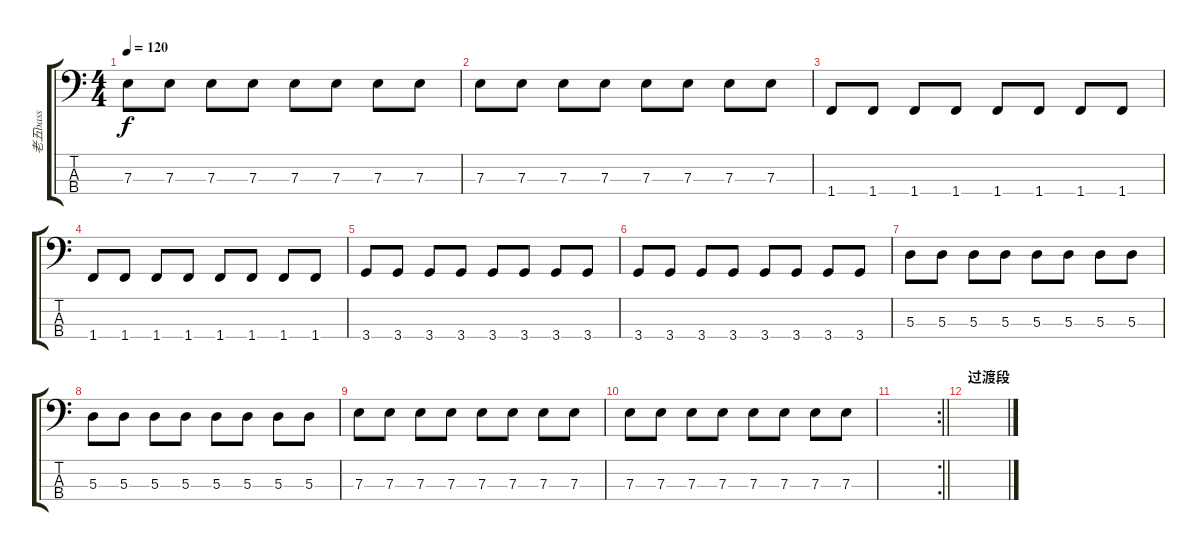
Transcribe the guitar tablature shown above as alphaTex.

\track ("老五bass" "老五bass") {instrument electricbassfinger}
\staff {score tabs}
\tuning (G2 D2 A1 E1) {hide}
\ts (4 4)
\tempo 120
\clef f4
\ks c
7.3.8{dy f} 7.3.8 7.3.8 7.3.8 7.3.8 7.3.8 7.3.8 7.3.8 |
7.3.8 7.3.8 7.3.8 7.3.8 7.3.8 7.3.8 7.3.8 7.3.8 |
1.4.8 1.4.8 1.4.8 1.4.8 1.4.8 1.4.8 1.4.8 1.4.8 |
1.4.8 1.4.8 1.4.8 1.4.8 1.4.8 1.4.8 1.4.8 1.4.8 |
3.4.8 3.4.8 3.4.8 3.4.8 3.4.8 3.4.8 3.4.8 3.4.8 |
3.4.8 3.4.8 3.4.8 3.4.8 3.4.8 3.4.8 3.4.8 3.4.8 |
5.3.8 5.3.8 5.3.8 5.3.8 5.3.8 5.3.8 5.3.8 5.3.8 |
5.3.8 5.3.8 5.3.8 5.3.8 5.3.8 5.3.8 5.3.8 5.3.8 |
7.3.8 7.3.8 7.3.8 7.3.8 7.3.8 7.3.8 7.3.8 7.3.8 |
7.3.8 7.3.8 7.3.8 7.3.8 7.3.8 7.3.8 7.3.8 7.3.8 |
\rc 2
\barLineRight lightlight
|
\section ("" "过渡段")
